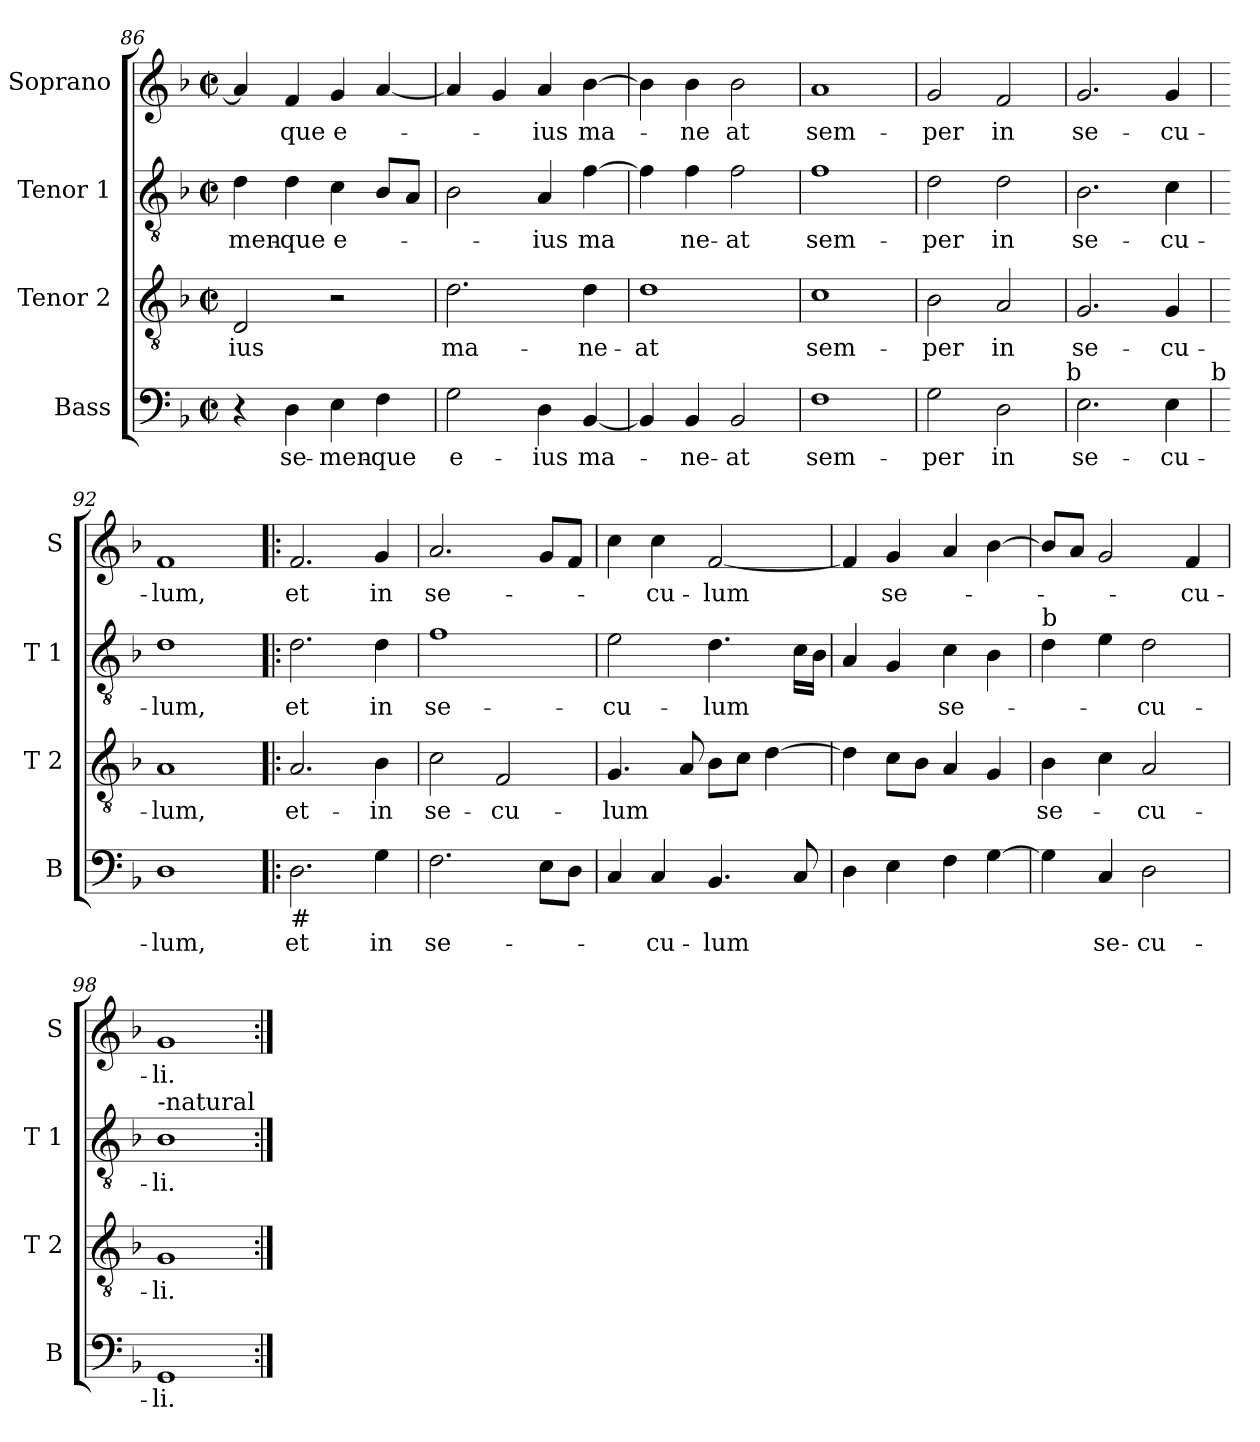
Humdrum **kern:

**kern	**text	**kern	**text	**kern	**text	**kern	**text
*part4	*part4	*part3	*part3	*part2	*part2	*part1	*part1
*staff4	*staff4	*staff3	*staff3	*staff2	*staff2	*staff1	*staff1
*I"Bass	*	*I"Tenor 2	*	*I"Tenor 1	*	*I"Soprano	*
*I'B	*	*I'T 2	*	*I'T 1	*	*I'S	*
*clefF4	*	*clefGv2	*	*clefGv2	*	*clefG2	*
*k[b-]	*	*k[b-]	*	*k[b-]	*	*k[b-]	*
*F:	*	*F:	*	*F:	*	*F:	*
*M2/2	*	*M2/2	*	*M2/2	*	*M2/2	*
*met(c|)	*	*met(c|)	*	*met(c|)	*	*met(c|)	*
=86	=86	=86	=86	=86	=86	=86	=86
4r	.	2D/	-ius	4d\	-men-	4a/]	.
4D\	se-	.	.	4d\	-que	4f/	que
4E\	-men-	2r	.	4c\	e-	4g/	e-
4F\	-que	.	.	8B-/L	.	[4a/	.
.	.	.	.	8A/J	.	.	.
=87	=87	=87	=87	=87	=87	=87	=87
2G\	e-	2.d\	ma-	2B-\	.	4a/]	.
.	.	.	.	.	.	4g/	.
4D\	-ius	.	.	4A/	-ius	4a/	-ius
[4BB-/	ma-	4d\	-ne-	[4f\	ma	[4b-\	ma-
!!LO:LB:g=z
=88	=88	=88	=88	=88	=88	=88	=88
4BB-/]	.	1d	-at	4f\]	.	4b-\]	.
4BB-/	-ne-	.	.	4f\	ne-	4b-\	-ne
2BB-/	-at	.	.	2f\	-at	2b-\	at
=89	=89	=89	=89	=89	=89	=89	=89
1F	sem-	1c	sem-	1f	sem-	1a	sem-
=90	=90	=90	=90	=90	=90	=90	=90
2G\	-per	2B-\	-per	2d\	-per	2g/	-per
2D\	in	2A/	in	2d\	in	2f/	in
!LO:TX:a:t=b	!	!	!	!	!	!	!
=91	=91	=91	=91	=91	=91	=91	=91
2.E\	se-	2.G/	se-	2.B-\	se-	2.g/	se-
4E\	-cu-	4G/	-cu-	4c\	-cu-	4g/	-cu-
!LO:TX:a:t=b	!	!	!	!	!	!	!
=92	=92	=92	=92	=92	=92	=92	=92
1D	-lum,	1A	-lum,	1d	-lum,	1f	-lum,
=93!|:	=93!|:	=93!|:	=93!|:	=93!|:	=93!|:	=93!|:	=93!|:
!LO:TX:b:t=#	!	!	!	!	!	!	!
2.D\	et	2.A/	et-	2.d\	et	2.f/	et
4G\	in	4B-\	-in	4d\	in	4g/	in
!!LO:LB:g=z
=94	=94	=94	=94	=94	=94	=94	=94
2.F\	se-	2c\	se-	1f	se-	2.a/	se-
.	.	2F/	-cu-	.	.	.	.
8E\L	.	.	.	.	.	8g/L	.
8D\J	.	.	.	.	.	8f/J	.
=95	=95	=95	=95	=95	=95	=95	=95
4C/	.	4.G/	-lum	2e\	-cu-	4cc\	.
4C/	-cu-	.	.	.	.	4cc\	-cu-
.	.	8A/	.	.	.	.	.
4.BB-/	-lum	8B-\L	.	4.d\	-lum	[2f/	-lum
.	.	8c\J	.	.	.	.	.
.	.	[4d\	.	.	.	.	.
8C/	.	.	.	16c\LL	.	.	.
.	.	.	.	16B-\JJ	.	.	.
=96	=96	=96	=96	=96	=96	=96	=96
4D\	.	4d\]	.	4A/	.	4f/]	.
4E\	.	8c\L	.	4G/	.	4g/	se-
.	.	8B-\J	.	.	.	.	.
4F\	.	4A/	.	4c\	se-	4a/	.
[4G\	.	4G/	.	4B-\	.	[4b-\	.
=97	=97	=97	=97	=97	=97	=97	=97
!	!	!	!	!LO:TX:a:t=b	!	!	!
4G\]	.	4B-\	se-	4d\	.	8b-/L]	.
.	.	.	.	.	.	8a/J	.
4C/	se-	4c\	.	4e\	.	2g/	.
2D\	-cu-	2A/	-cu-	2d\	-cu-	.	.
.	.	.	.	.	.	4f/	-cu-
=98	=98	=98	=98	=98	=98	=98	=98
!	!	!	!	!LO:TX:a:t=-natural	!	!	!
1GG	-li.	1G	-li.	1B-	-li.	1g	-li.
=:|!	=:|!	=:|!	=:|!	=:|!	=:|!	=:|!	=:|!
*-	*-	*-	*-	*-	*-	*-	*-
